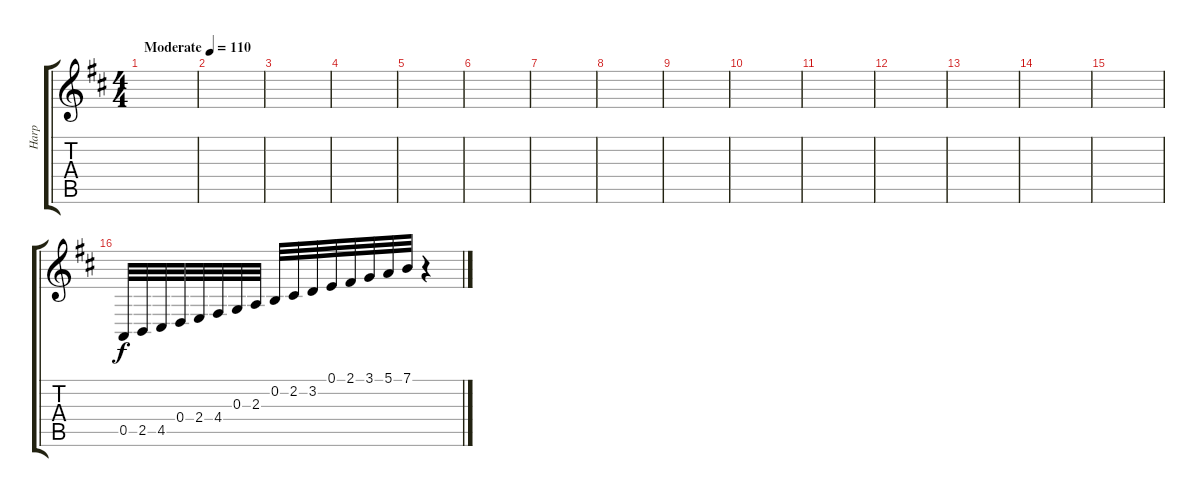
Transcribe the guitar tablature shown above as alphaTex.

\track ("Harp" "Harp") {instrument orchestralharp}
\staff {score tabs}
\tuning (E4 B3 G3 D3 A2 E2) {hide}
\ts (4 4)
\tempo (110 "Moderate")
\clef g2
\ks d
|
|
|
|
|
|
|
|
|
|
|
|
|
|
|
0.5.32 2.5.32 4.5.32 0.4.32 2.4.32 4.4.32 0.3.32 2.3.32 0.2.32 2.2.32 3.2.32 0.1.32 2.1.32 3.1.32 5.1.32 7.1.32 r.4
